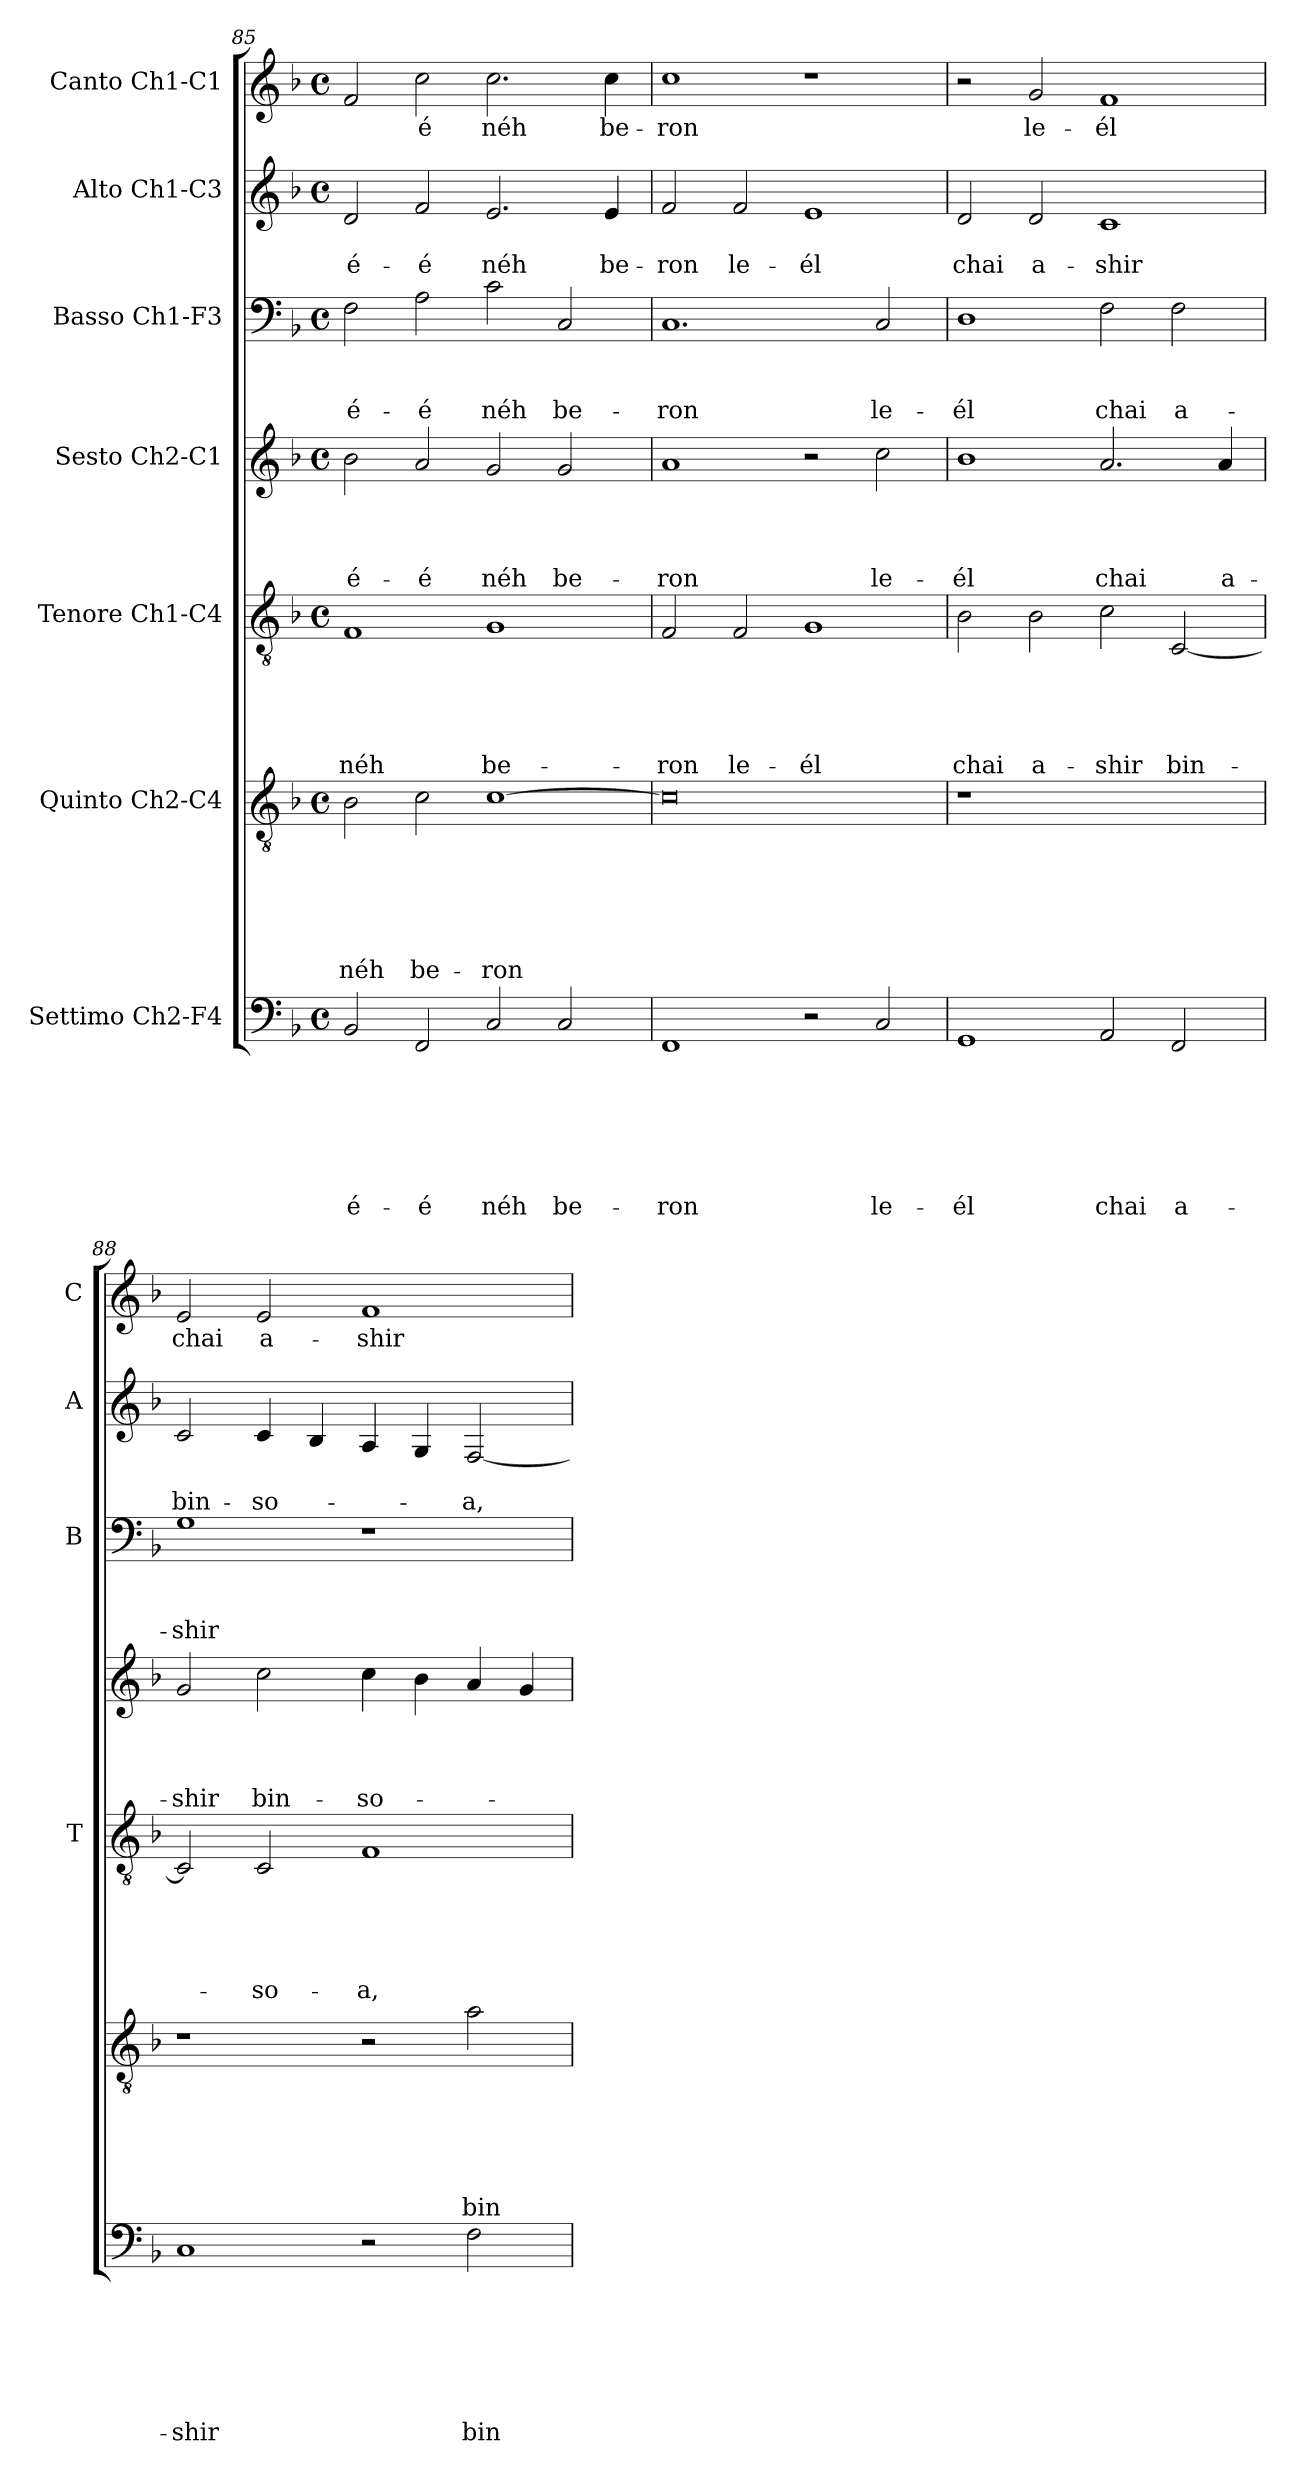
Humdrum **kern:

**kern	**text	**text	**text	**text	**text	**text	**text	**kern	**text	**text	**text	**text	**text	**text	**kern	**text	**text	**text	**text	**text	**kern	**text	**text	**text	**text	**kern	**text	**text	**text	**kern	**text	**text	**kern	**text
*part7	*part7	*part7	*part7	*part7	*part7	*part7	*part7	*part6	*part6	*part6	*part6	*part6	*part6	*part6	*part5	*part5	*part5	*part5	*part5	*part5	*part4	*part4	*part4	*part4	*part4	*part3	*part3	*part3	*part3	*part2	*part2	*part2	*part1	*part1
*staff7	*staff7	*staff7	*staff7	*staff7	*staff7	*staff7	*staff7	*staff6	*staff6	*staff6	*staff6	*staff6	*staff6	*staff6	*staff5	*staff5	*staff5	*staff5	*staff5	*staff5	*staff4	*staff4	*staff4	*staff4	*staff4	*staff3	*staff3	*staff3	*staff3	*staff2	*staff2	*staff2	*staff1	*staff1
*I"Settimo Ch2-F4	*	*	*	*	*	*	*	*I"Quinto Ch2-C4	*	*	*	*	*	*	*I"Tenore Ch1-C4	*	*	*	*	*	*I"Sesto Ch2-C1	*	*	*	*	*I"Basso Ch1-F3	*	*	*	*I"Alto Ch1-C3	*	*	*I"Canto Ch1-C1	*
*	*	*	*	*	*	*	*	*	*	*	*	*	*	*	*I'T	*	*	*	*	*	*	*	*	*	*	*I'B	*	*	*	*I'A	*	*	*I'C	*
*clefF4	*	*	*	*	*	*	*	*clefGv2	*	*	*	*	*	*	*clefGv2	*	*	*	*	*	*clefG2	*	*	*	*	*clefF4	*	*	*	*clefG2	*	*	*clefG2	*
*k[b-]	*	*	*	*	*	*	*	*k[b-]	*	*	*	*	*	*	*k[b-]	*	*	*	*	*	*k[b-]	*	*	*	*	*k[b-]	*	*	*	*k[b-]	*	*	*k[b-]	*
*F:	*	*	*	*	*	*	*	*F:	*	*	*	*	*	*	*F:	*	*	*	*	*	*F:	*	*	*	*	*F:	*	*	*	*F:	*	*	*F:	*
*M4/4	*	*	*	*	*	*	*	*M4/4	*	*	*	*	*	*	*M4/4	*	*	*	*	*	*M4/4	*	*	*	*	*M4/4	*	*	*	*M4/4	*	*	*M4/4	*
*met(c)	*	*	*	*	*	*	*	*met(c)	*	*	*	*	*	*	*met(c)	*	*	*	*	*	*met(c)	*	*	*	*	*met(c)	*	*	*	*met(c)	*	*	*met(c)	*
=85	=85	=85	=85	=85	=85	=85	=85	=85	=85	=85	=85	=85	=85	=85	=85	=85	=85	=85	=85	=85	=85	=85	=85	=85	=85	=85	=85	=85	=85	=85	=85	=85	=85	=85
!	!	!	!	!	!	!	!LO:LY:b	!	!	!	!	!	!	!LO:LY:b	!	!	!	!	!	!LO:LY:b	!	!	!	!	!LO:LY:b	!	!	!	!LO:LY:b	!	!	!LO:LY:b	!	!
2BB-/	.	.	.	.	.	.	-é-	2B-\	.	.	.	.	.	néh	1F	.	.	.	.	néh	2b-\	.	.	.	-é-	2F\	.	.	-é-	2d/	.	-é-	2f/	.
!	!	!	!	!	!	!	!LO:LY:b	!	!	!	!	!	!	!LO:LY:b	!	!	!	!	!	!	!	!	!	!	!LO:LY:b	!	!	!	!LO:LY:b	!	!	!LO:LY:b	!	!LO:LY:b
2FF/	.	.	.	.	.	.	-é	2c\	.	.	.	.	.	be-	.	.	.	.	.	.	2a/	.	.	.	-é	2A\	.	.	-é	2f/	.	-é	2cc\	-é
!	!	!	!	!	!	!	!LO:LY:b	!	!	!	!	!	!	!LO:LY:b	!	!	!	!	!	!LO:LY:b	!	!	!	!	!LO:LY:b	!	!	!	!LO:LY:b	!	!	!LO:LY:b	!	!LO:LY:b
2C/	.	.	.	.	.	.	néh	[1c	.	.	.	.	.	-ron	1G	.	.	.	.	be-	2g/	.	.	.	néh	2c\	.	.	néh	2.e/	.	néh	2.cc\	néh
!	!	!	!	!	!	!	!LO:LY:b	!	!	!	!	!	!	!	!	!	!	!	!	!	!	!	!	!	!LO:LY:b	!	!	!	!LO:LY:b	!	!	!	!	!
2C/	.	.	.	.	.	.	be-	.	.	.	.	.	.	.	.	.	.	.	.	.	2g/	.	.	.	be-	2C/	.	.	be-	.	.	.	.	.
!	!	!	!	!	!	!	!	!	!	!	!	!	!	!	!	!	!	!	!	!	!	!	!	!	!	!	!	!	!	!	!	!LO:LY:b	!	!LO:LY:b
.	.	.	.	.	.	.	.	.	.	.	.	.	.	.	.	.	.	.	.	.	.	.	.	.	.	.	.	.	.	4e/	.	be-	4cc\	be-
=86	=86	=86	=86	=86	=86	=86	=86	=86	=86	=86	=86	=86	=86	=86	=86	=86	=86	=86	=86	=86	=86	=86	=86	=86	=86	=86	=86	=86	=86	=86	=86	=86	=86	=86
!	!	!	!	!	!	!	!LO:LY:b	!	!	!	!	!	!	!	!	!	!	!	!	!LO:LY:b	!	!	!	!	!LO:LY:b	!	!	!	!LO:LY:b	!	!	!LO:LY:b	!	!LO:LY:b
1FF	.	.	.	.	.	.	-ron	0c]	.	.	.	.	.	.	2F/	.	.	.	.	-ron	1a	.	.	.	-ron	1.C	.	.	-ron	2f/	.	-ron	1cc	-ron
!	!	!	!	!	!	!	!	!	!	!	!	!	!	!	!	!	!	!	!	!LO:LY:b	!	!	!	!	!	!	!	!	!	!	!	!LO:LY:b	!	!
.	.	.	.	.	.	.	.	.	.	.	.	.	.	.	2F/	.	.	.	.	le-	.	.	.	.	.	.	.	.	.	2f/	.	le-	.	.
!	!	!	!	!	!	!	!	!	!	!	!	!	!	!	!	!	!	!	!	!LO:LY:b	!	!	!	!	!	!	!	!	!	!	!	!LO:LY:b	!	!
2r	.	.	.	.	.	.	.	.	.	.	.	.	.	.	1G	.	.	.	.	-él	2r	.	.	.	.	.	.	.	.	1e	.	-él	1r	.
!	!	!	!	!	!	!	!LO:LY:b	!	!	!	!	!	!	!	!	!	!	!	!	!	!	!	!	!	!LO:LY:b	!	!	!	!LO:LY:b	!	!	!	!	!
2C/	.	.	.	.	.	.	le-	.	.	.	.	.	.	.	.	.	.	.	.	.	2cc\	.	.	.	le-	2C/	.	.	le-	.	.	.	.	.
=87	=87	=87	=87	=87	=87	=87	=87	=87	=87	=87	=87	=87	=87	=87	=87	=87	=87	=87	=87	=87	=87	=87	=87	=87	=87	=87	=87	=87	=87	=87	=87	=87	=87	=87
!	!	!	!	!	!	!	!LO:LY:b	!	!	!	!	!	!	!	!	!	!	!	!	!LO:LY:b	!	!	!	!	!LO:LY:b	!	!	!	!LO:LY:b	!	!	!LO:LY:b	!	!
1GG	.	.	.	.	.	.	-él	1r	.	.	.	.	.	.	2B-\	.	.	.	.	chai	1b-	.	.	.	-él	1D	.	.	-él	2d/	.	chai	2r	.
!	!	!	!	!	!	!	!	!	!	!	!	!	!	!	!	!	!	!	!	!LO:LY:b	!	!	!	!	!	!	!	!	!	!	!	!LO:LY:b	!	!LO:LY:b
.	.	.	.	.	.	.	.	.	.	.	.	.	.	.	2B-\	.	.	.	.	a-	.	.	.	.	.	.	.	.	.	2d/	.	a-	2g/	le-
!	!	!	!	!	!	!	!LO:LY:b	!	!	!	!	!	!	!	!	!	!	!	!	!LO:LY:b	!	!	!	!	!LO:LY:b	!	!	!	!LO:LY:b	!	!	!LO:LY:b	!	!LO:LY:b
2AA/	.	.	.	.	.	.	chai	1ryy	.	.	.	.	.	.	2c\	.	.	.	.	-shir	2.a/	.	.	.	chai	2F\	.	.	chai	1c	.	-shir	1f	-él
!	!	!	!	!	!	!	!LO:LY:b	!	!	!	!	!	!	!	!	!	!	!	!	!LO:LY:b	!	!	!	!	!	!	!	!	!LO:LY:b	!	!	!	!	!
2FF/	.	.	.	.	.	.	a-	.	.	.	.	.	.	.	[2C/	.	.	.	.	bin-	.	.	.	.	.	2F\	.	.	a-	.	.	.	.	.
!	!	!	!	!	!	!	!	!	!	!	!	!	!	!	!	!	!	!	!	!	!	!	!	!	!LO:LY:b	!	!	!	!	!	!	!	!	!
.	.	.	.	.	.	.	.	.	.	.	.	.	.	.	.	.	.	.	.	.	4a/	.	.	.	a-	.	.	.	.	.	.	.	.	.
=88	=88	=88	=88	=88	=88	=88	=88	=88	=88	=88	=88	=88	=88	=88	=88	=88	=88	=88	=88	=88	=88	=88	=88	=88	=88	=88	=88	=88	=88	=88	=88	=88	=88	=88
!	!	!	!	!	!	!	!LO:LY:b	!	!	!	!	!	!	!	!	!	!	!	!	!	!	!	!	!	!LO:LY:b	!	!	!	!LO:LY:b	!	!	!LO:LY:b	!	!LO:LY:b
1C	.	.	.	.	.	.	-shir	1r	.	.	.	.	.	.	2C/]	.	.	.	.	.	2g/	.	.	.	-shir	1G	.	.	-shir	2c/	.	bin-	2e/	chai
!	!	!	!	!	!	!	!	!	!	!	!	!	!	!	!	!	!	!	!	!LO:LY:b	!	!	!	!	!LO:LY:b	!	!	!	!	!	!	!LO:LY:b	!	!LO:LY:b
.	.	.	.	.	.	.	.	.	.	.	.	.	.	.	2C/	.	.	.	.	-so-	2cc\	.	.	.	bin-	.	.	.	.	4c/	.	-so-	2e/	a-
.	.	.	.	.	.	.	.	.	.	.	.	.	.	.	.	.	.	.	.	.	.	.	.	.	.	.	.	.	.	4B-/	.	.	.	.
!	!	!	!	!	!	!	!	!	!	!	!	!	!	!	!	!	!	!	!	!LO:LY:b	!	!	!	!	!LO:LY:b	!	!	!	!	!	!	!	!	!LO:LY:b
2r	.	.	.	.	.	.	.	2r	.	.	.	.	.	.	1F	.	.	.	.	-a,	4cc\	.	.	.	-so-	1r	.	.	.	4A/	.	.	1f	-shir
.	.	.	.	.	.	.	.	.	.	.	.	.	.	.	.	.	.	.	.	.	4b-\	.	.	.	.	.	.	.	.	4G/	.	.	.	.
!	!	!	!	!	!	!	!LO:LY:b	!	!	!	!	!	!	!LO:LY:b	!	!	!	!	!	!	!	!	!	!	!	!	!	!	!	!	!	!LO:LY:b	!	!
2F\	.	.	.	.	.	.	bin-	2a\	.	.	.	.	.	bin-	.	.	.	.	.	.	4a/	.	.	.	.	.	.	.	.	[2F/	.	-a,	.	.
.	.	.	.	.	.	.	.	.	.	.	.	.	.	.	.	.	.	.	.	.	4g/	.	.	.	.	.	.	.	.	.	.	.	.	.
=	=	=	=	=	=	=	=	=	=	=	=	=	=	=	=	=	=	=	=	=	=	=	=	=	=	=	=	=	=	=	=	=	=	=
*-	*-	*-	*-	*-	*-	*-	*-	*-	*-	*-	*-	*-	*-	*-	*-	*-	*-	*-	*-	*-	*-	*-	*-	*-	*-	*-	*-	*-	*-	*-	*-	*-	*-	*-
